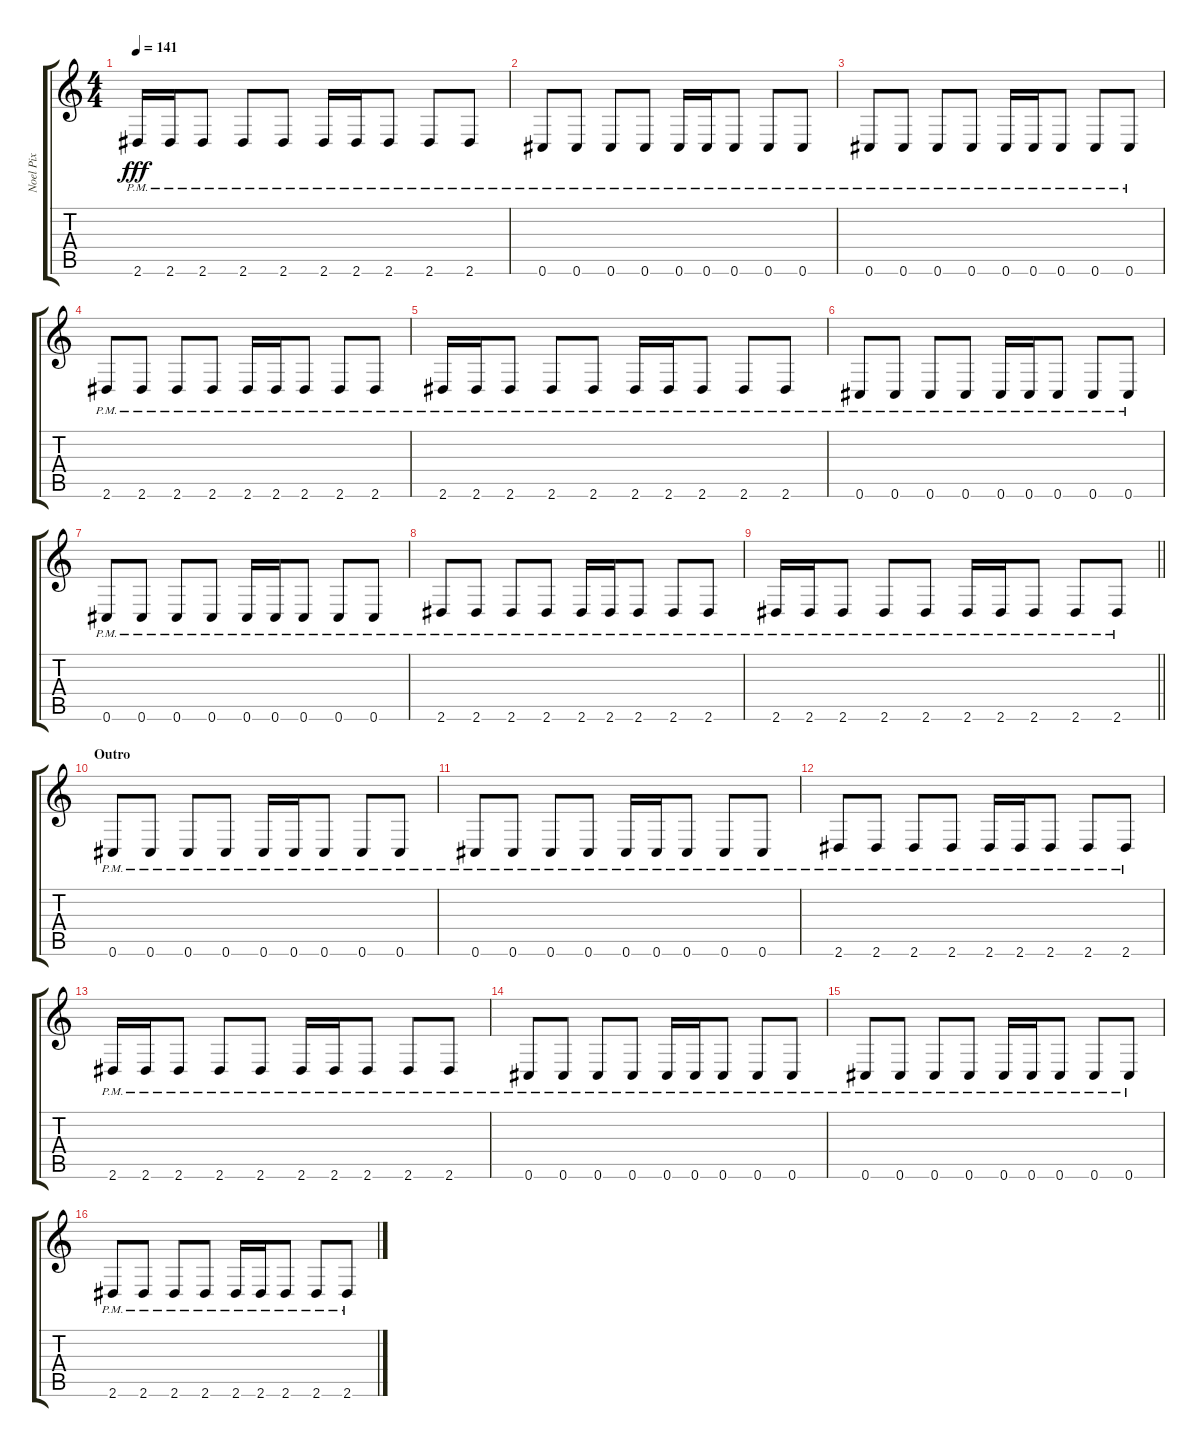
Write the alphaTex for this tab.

\track ("Noel Pix" "Noel Pix") {instrument distortionguitar}
\staff {score tabs}
\tuning (Eb4 Bb3 Gb3 Db3 Ab2 Db2) {hide}
\ts (4 4)
\tempo 141
\clef g2
\ks c
2.6{pm}.16{dy fff} 2.6{pm}.16 2.6{pm}.8 2.6{pm}.8 2.6{pm}.8 2.6{pm}.16 2.6{pm}.16 2.6{pm}.8 2.6{pm}.8 2.6{pm}.8 |
0.6{pm}.8 0.6{pm}.8 0.6{pm}.8 0.6{pm}.8 0.6{pm}.16 0.6{pm}.16 0.6{pm}.8 0.6{pm}.8 0.6{pm}.8 |
0.6{pm}.8 0.6{pm}.8 0.6{pm}.8 0.6{pm}.8 0.6{pm}.16 0.6{pm}.16 0.6{pm}.8 0.6{pm}.8 0.6{pm}.8 |
2.6{pm}.8 2.6{pm}.8 2.6{pm}.8 2.6{pm}.8 2.6{pm}.16 2.6{pm}.16 2.6{pm}.8 2.6{pm}.8 2.6{pm}.8 |
2.6{pm}.16 2.6{pm}.16 2.6{pm}.8 2.6{pm}.8 2.6{pm}.8 2.6{pm}.16 2.6{pm}.16 2.6{pm}.8 2.6{pm}.8 2.6{pm}.8 |
0.6{pm}.8 0.6{pm}.8 0.6{pm}.8 0.6{pm}.8 0.6{pm}.16 0.6{pm}.16 0.6{pm}.8 0.6{pm}.8 0.6{pm}.8 |
0.6{pm}.8 0.6{pm}.8 0.6{pm}.8 0.6{pm}.8 0.6{pm}.16 0.6{pm}.16 0.6{pm}.8 0.6{pm}.8 0.6{pm}.8 |
2.6{pm}.8 2.6{pm}.8 2.6{pm}.8 2.6{pm}.8 2.6{pm}.16 2.6{pm}.16 2.6{pm}.8 2.6{pm}.8 2.6{pm}.8 |
\barLineRight lightlight
2.6{pm}.16 2.6{pm}.16 2.6{pm}.8 2.6{pm}.8 2.6{pm}.8 2.6{pm}.16 2.6{pm}.16 2.6{pm}.8 2.6{pm}.8 2.6{pm}.8 |
\section ("" "Outro")
0.6{pm}.8 0.6{pm}.8 0.6{pm}.8 0.6{pm}.8 0.6{pm}.16 0.6{pm}.16 0.6{pm}.8 0.6{pm}.8 0.6{pm}.8 |
0.6{pm}.8 0.6{pm}.8 0.6{pm}.8 0.6{pm}.8 0.6{pm}.16 0.6{pm}.16 0.6{pm}.8 0.6{pm}.8 0.6{pm}.8 |
2.6{pm}.8 2.6{pm}.8 2.6{pm}.8 2.6{pm}.8 2.6{pm}.16 2.6{pm}.16 2.6{pm}.8 2.6{pm}.8 2.6{pm}.8 |
2.6{pm}.16 2.6{pm}.16 2.6{pm}.8 2.6{pm}.8 2.6{pm}.8 2.6{pm}.16 2.6{pm}.16 2.6{pm}.8 2.6{pm}.8 2.6{pm}.8 |
0.6{pm}.8 0.6{pm}.8 0.6{pm}.8 0.6{pm}.8 0.6{pm}.16 0.6{pm}.16 0.6{pm}.8 0.6{pm}.8 0.6{pm}.8 |
0.6{pm}.8 0.6{pm}.8 0.6{pm}.8 0.6{pm}.8 0.6{pm}.16 0.6{pm}.16 0.6{pm}.8 0.6{pm}.8 0.6{pm}.8 |
2.6{pm}.8 2.6{pm}.8 2.6{pm}.8 2.6{pm}.8 2.6{pm}.16 2.6{pm}.16 2.6{pm}.8 2.6{pm}.8 2.6{pm}.8
